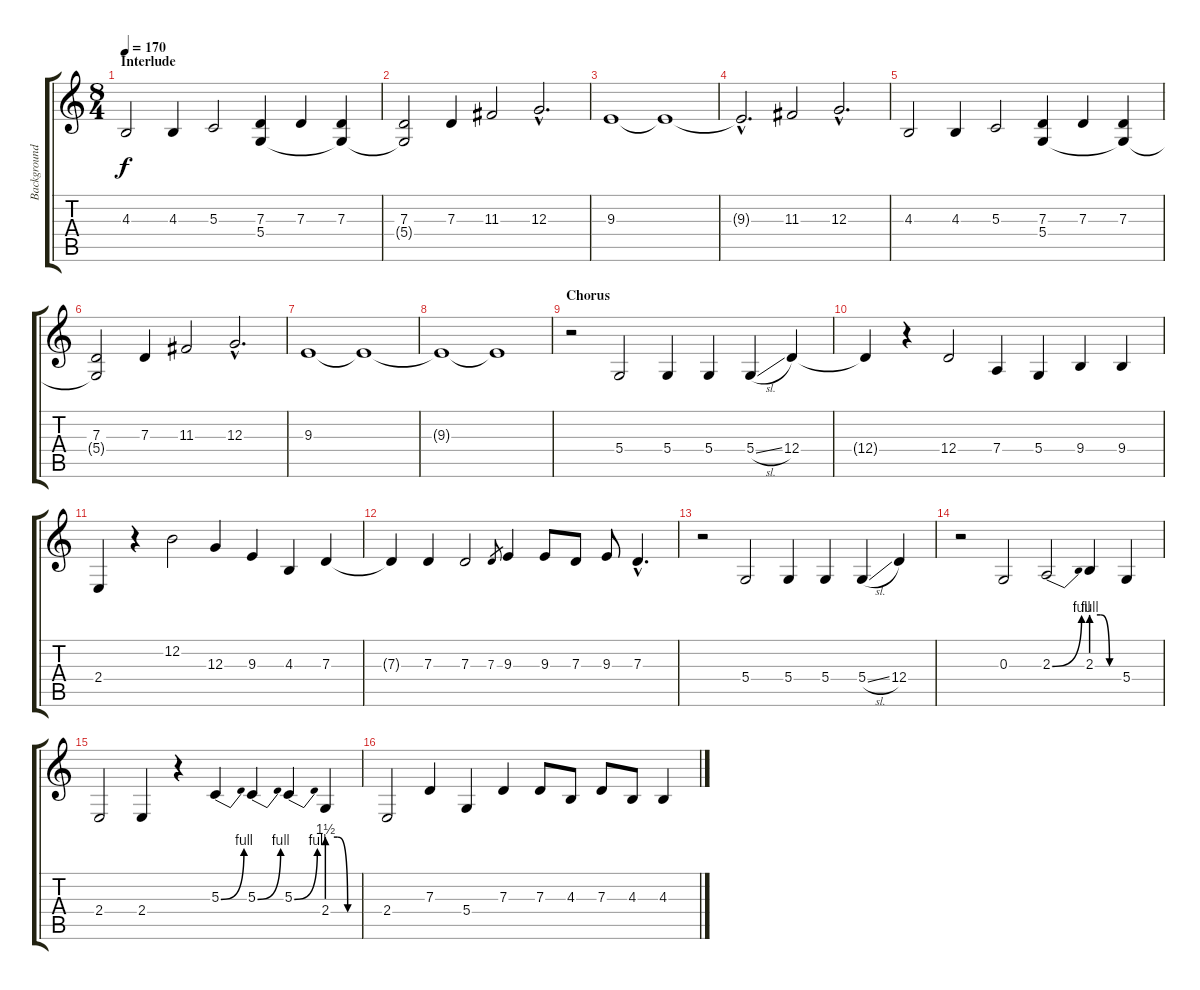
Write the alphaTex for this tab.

\track ("Background" "Background") {instrument recorder}
\staff {score tabs}
\tuning (E4 B3 G3 D3 A2 E2) {hide}
\ts (8 4)
\section ("" "Interlude")
\tempo 170
\clef g2
\ks c
4.3.2{dy f volume 12 instrument overdrivenguitar} 4.3.4 5.3.2 (7.3 5.4).4 7.3.4 (7.3 5.4{t}).4 |
(7.3 5.4{t}).2 7.3.4 11.3.2 12.3{hac}.2{d} |
9.3.1 9.3{t}.1 |
9.3{hac t}.2{d} 11.3.2 12.3{hac}.2{d} |
4.3.2{volume 12 instrument overdrivenguitar} 4.3.4 5.3.2 (7.3 5.4).4 7.3.4 (7.3 5.4{t}).4 |
(7.3 5.4{t}).2 7.3.4 11.3.2 12.3{hac}.2{d} |
9.3.1 9.3{t}.1 |
9.3{t}.1 9.3{t}.1 |
\section ("" "Chorus")
r.2{volume 10 instrument overdrivenguitar} 5.4.2 5.4.4 5.4.4 5.4{sl}.4 12.4.4 |
12.4{t}.4 r.4 12.4.2 7.4.4 5.4.4 9.4.4 9.4.4 |
2.4.4 r.4 12.2.2 12.3.4 9.3.4 4.3.4 7.3.4 |
7.3{t}.4 7.3.4 7.3.2 7.3.8{gr} 9.3.4 9.3.8 7.3.8 9.3.8 7.3{hac}.4{d} |
r.2 5.4.2 5.4.4 5.4.4 5.4{sl}.4 12.4.4 |
r.2 0.3.2 2.3{be (bend 0 0 60 4)}.2 2.3{be (custom 0 4 20 4 40 0 60 0)}.4 5.4.4 |
2.4.2 2.4.4 r.4 5.3{be (bend 0 0 60 4)}.4 5.3{be (bend 0 0 60 4)}.4 5.3{be (bend 0 0 60 4)}.4 2.4{be (custom 0 6 20 6 40 0 60 0)}.4 |
2.4.2 7.3.4 5.4.4 7.3.4 7.3.8 4.3.8 7.3.8 4.3.8 4.3.4
